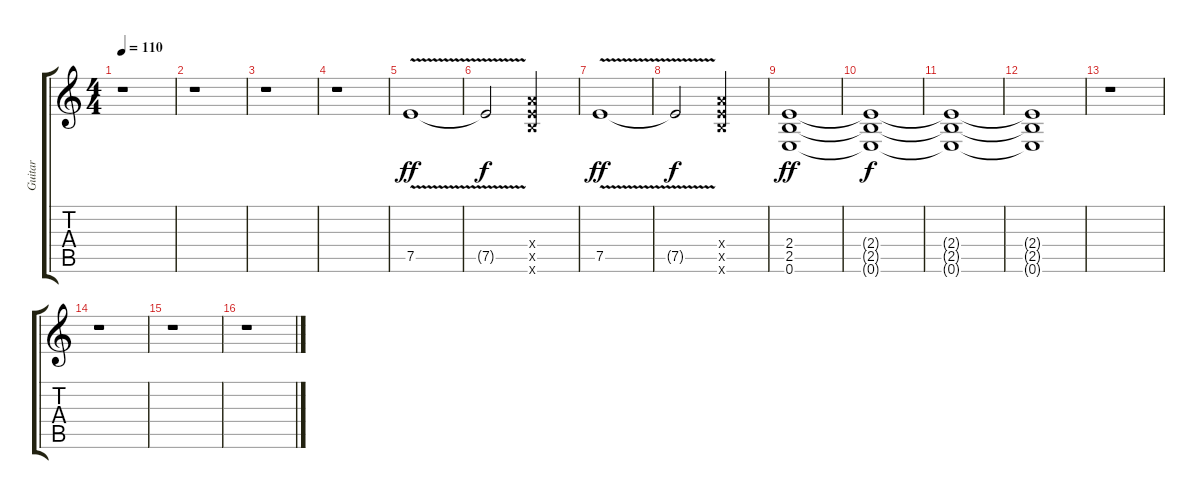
\track ("Guitar" "Guitar") {instrument distortionguitar}
\staff {score tabs}
\tuning (E4 B3 G3 D3 A2 E2) {hide}
\ts (4 4)
\tempo 110
\clef g2
\ks c
r.1{dy ff instrument distortionguitar} |
r.1 |
r.1 |
r.1 |
7.5{v}.1 |
7.5{t}.2{dy f} (7.4{x} 7.5{x} 7.6{x}).2 |
7.5{v}.1{dy ff} |
7.5{t}.2{dy f} (7.4{x} 7.5{x} 7.6{x}).2 |
(2.4 2.5 0.6).1{dy ff} |
(2.4{t} 2.5{t} 0.6{t}).1{dy f} |
(2.4{t} 2.5{t} 0.6{t}).1 |
(2.4{t} 2.5{t} 0.6{t}).1 |
r.1 |
r.1 |
r.1 |
r.1
